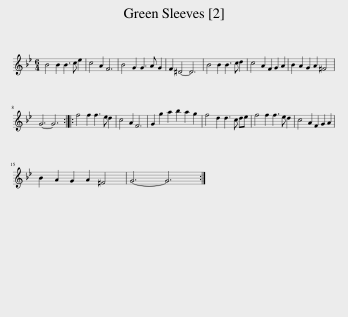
X:1
L:1/8
M:6/4
I:linebreak $
K:Gmin
V:1 treble
V:1
 B4 B2 B3 c e2 | c4 A2 F6 | B4 G2 G3 A G2 | F2 ^D4- D6 | B4 B2 B3 c d2 | %5
 c4 A2 F2 G2 A2 | B2 A2 G2 A2 ^F4 |$ G6- G6 :: f4 f2 f3 e d2 | c4 A2 F6 | %10
 G2 g2 a2 b2 a2 g2 | f4 d2 d3 c de | f4 f2 f3 e d2 | c4 A2 F2 G2 A2 |$ B2 A2 G2 A2 ^F4 | %15
 G6- G6 :| %16
